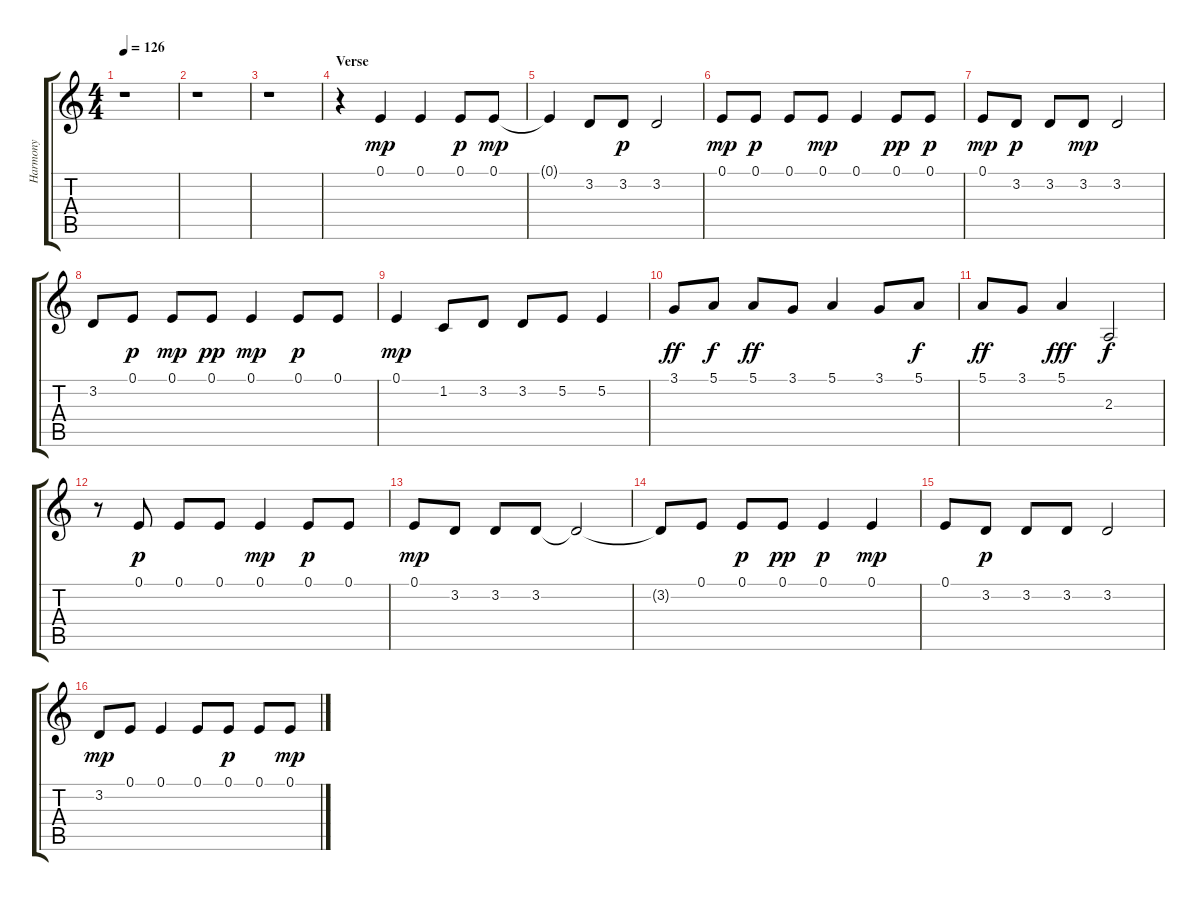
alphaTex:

\track ("Harmony" "Harmony") {instrument flute}
\staff {score tabs}
\tuning (E4 B3 G3 D3 A2 E2) {hide}
\ts (4 4)
\tempo 126
\clef g2
\ks c
r.1{dy mf} |
r.1 |
r.1 |
\section ("" "Verse")
r.4 0.1.4{dy mp} 0.1.4 0.1.8{dy p} 0.1.8{dy mp} |
0.1{t}.4 3.2.8 3.2.8{dy p} 3.2.2 |
0.1.8{dy mp} 0.1.8{dy p} 0.1.8 0.1.8{dy mp} 0.1.4 0.1.8{dy pp} 0.1.8{dy p} |
0.1.8{dy mp} 3.2.8{dy p} 3.2.8 3.2.8{dy mp} 3.2.2 |
3.2.8 0.1.8{dy p} 0.1.8{dy mp} 0.1.8{dy pp} 0.1.4{dy mp} 0.1.8{dy p} 0.1.8 |
0.1.4{dy mp} 1.2.8 3.2.8 3.2.8 5.2.8 5.2.4 |
3.1.8{dy ff} 5.1.8{dy f} 5.1.8{dy ff} 3.1.8 5.1.4 3.1.8 5.1.8{dy f} |
5.1.8{dy ff} 3.1.8 5.1.4{dy fff} 2.3.2{dy f} |
r.8 0.1.8{dy p} 0.1.8 0.1.8 0.1.4{dy mp} 0.1.8{dy p} 0.1.8 |
0.1.8{dy mp} 3.2.8 3.2.8 3.2.8 3.2{t}.2 |
3.2{t}.8 0.1.8 0.1.8{dy p} 0.1.8{dy pp} 0.1.4{dy p} 0.1.4{dy mp} |
0.1.8 3.2.8{dy p} 3.2.8 3.2.8 3.2.2 |
3.2.8{dy mp} 0.1.8 0.1.4 0.1.8 0.1.8{dy p} 0.1.8 0.1.8{dy mp}
